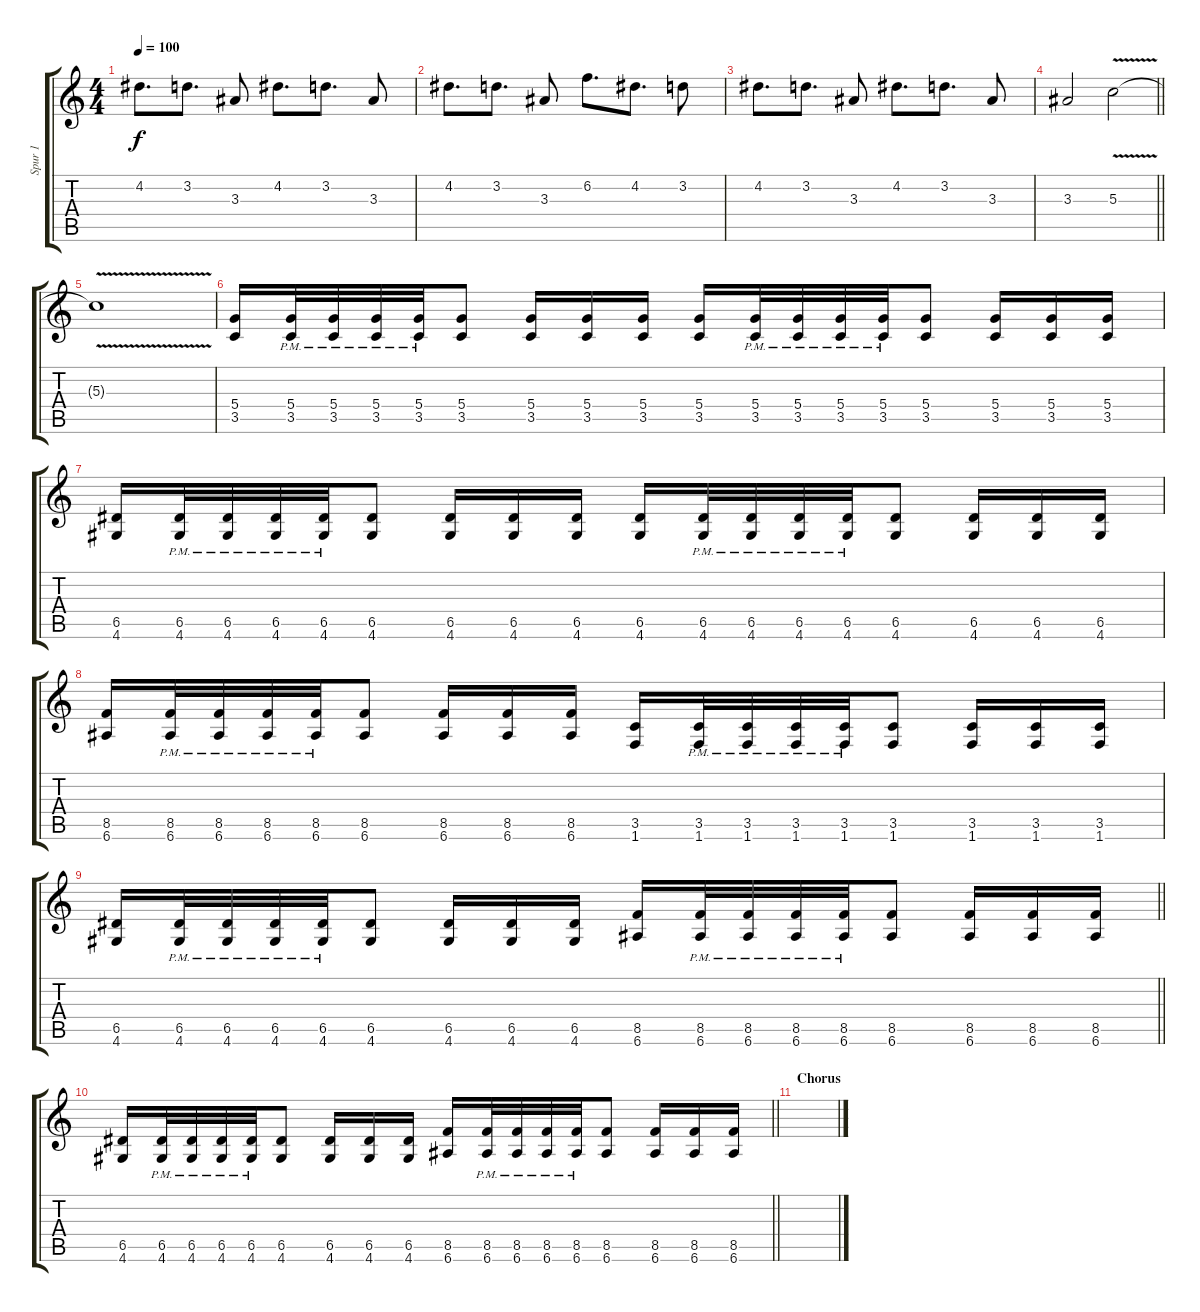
\track ("Spur 1" "Spur 1") {instrument overdrivenguitar}
\staff {score tabs}
\tuning (E4 B3 G3 D3 A2 E2) {hide}
\ts (4 4)
\tempo 100
\clef g2
\ks c
4.2.8{d dy f} 3.2.8{d} 3.3.8 4.2.8{d} 3.2.8{d} 3.3.8 |
4.2.8{d} 3.2.8{d} 3.3.8 6.2.8{d} 4.2.8{d} 3.2.8 |
4.2.8{d} 3.2.8{d} 3.3.8 4.2.8{d} 3.2.8{d} 3.3.8 |
\barLineRight lightlight
3.3.2 5.3{v}.2 |
5.3{t}.1 |
(5.4 3.5).16 (5.4 3.5{pm}).32 (5.4 3.5{pm}).32 (5.4 3.5{pm}).32 (5.4 3.5{pm}).32 (5.4 3.5).8 (5.4 3.5).16 (5.4 3.5).16 (5.4 3.5).16 (5.4 3.5).16 (5.4 3.5{pm}).32 (5.4 3.5{pm}).32 (5.4 3.5{pm}).32 (5.4 3.5{pm}).32 (5.4 3.5).8 (5.4 3.5).16 (5.4 3.5).16 (5.4 3.5).16 |
(6.5 4.6).16 (6.5 4.6{pm}).32 (6.5 4.6{pm}).32 (6.5 4.6{pm}).32 (6.5 4.6{pm}).32 (6.5 4.6).8 (6.5 4.6).16 (6.5 4.6).16 (6.5 4.6).16 (6.5 4.6).16 (6.5 4.6{pm}).32 (6.5 4.6{pm}).32 (6.5 4.6{pm}).32 (6.5 4.6{pm}).32 (6.5 4.6).8 (6.5 4.6).16 (6.5 4.6).16 (6.5 4.6).16 |
(8.5 6.6).16 (8.5{pm} 6.6{pm}).32 (8.5{pm} 6.6{pm}).32 (8.5{pm} 6.6{pm}).32 (8.5{pm} 6.6{pm}).32 (8.5 6.6).8 (8.5 6.6).16 (8.5 6.6).16 (8.5 6.6).16 (3.5 1.6).16 (3.5{pm} 1.6{pm}).32 (3.5{pm} 1.6{pm}).32 (3.5{pm} 1.6{pm}).32 (3.5{pm} 1.6{pm}).32 (3.5 1.6).8 (3.5 1.6).16 (3.5 1.6).16 (3.5 1.6).16 |
\barLineRight lightlight
(6.5 4.6).16 (6.5 4.6{pm}).32 (6.5 4.6{pm}).32 (6.5 4.6{pm}).32 (6.5 4.6{pm}).32 (6.5 4.6).8 (6.5 4.6).16 (6.5 4.6).16 (6.5 4.6).16 (8.5 6.6).16 (8.5{pm} 6.6{pm}).32 (8.5{pm} 6.6{pm}).32 (8.5{pm} 6.6{pm}).32 (8.5{pm} 6.6{pm}).32 (8.5 6.6).8 (8.5 6.6).16 (8.5 6.6).16 (8.5 6.6).16 |
\barLineRight lightlight
(6.5 4.6).16 (6.5 4.6{pm}).32 (6.5 4.6{pm}).32 (6.5 4.6{pm}).32 (6.5 4.6{pm}).32 (6.5 4.6).8 (6.5 4.6).16 (6.5 4.6).16 (6.5 4.6).16 (8.5 6.6).16 (8.5{pm} 6.6{pm}).32 (8.5{pm} 6.6{pm}).32 (8.5{pm} 6.6{pm}).32 (8.5{pm} 6.6{pm}).32 (8.5 6.6).8 (8.5 6.6).16 (8.5 6.6).16 (8.5 6.6).16 |
\section ("" "Chorus")
